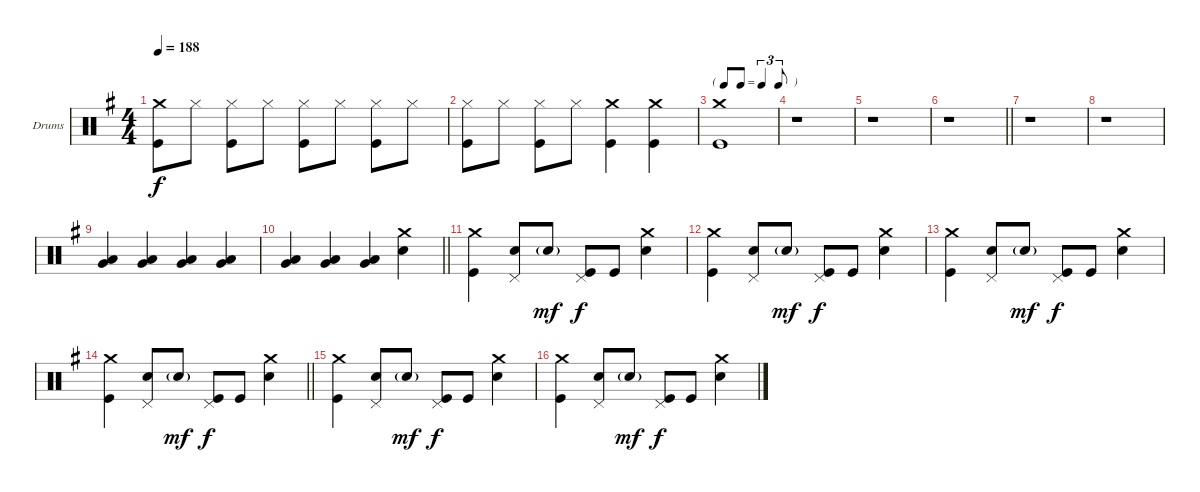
\bracketExtendMode groupsimilarinstruments
\firstSystemTrackNameOrientation horizontal
\otherSystemsTrackNameOrientation horizontal
\track ("Drumkit" "Drums") {instrument percussion}
\staff {score}
\articulation defaults
\ts (4 4)
\tempo 188
\clef neutral
\ks g
("Crash medium (hit)" "Kick (hit)").8{dy f} "Hi-Hat (closed)".8 ("Hi-Hat (closed)" "Kick (hit)").8 "Hi-Hat (closed)".8 ("Hi-Hat (closed)" "Kick (hit)").8 "Hi-Hat (closed)".8 ("Hi-Hat (closed)" "Kick (hit)").8 "Hi-Hat (closed)".8 |
("Hi-Hat (closed)" "Kick (hit)").8 "Hi-Hat (closed)".8 ("Hi-Hat (closed)" "Kick (hit)").8 "Hi-Hat (closed)".8 ("Crash medium (hit)" "Kick (hit)").4 ("Crash medium (hit)" "Kick (hit)").4 |
\tf triplet8th
("Crash medium (hit)" "Kick (hit)").1 |
r.1 |
r.1 |
\barLineRight lightlight
r.1 |
r.1 |
r.1 |
("Low Tom (hit)" "Very Low Tom (hit)").4 ("Low Tom (hit)" "Very Low Tom (hit)").4 ("Low Tom (hit)" "Very Low Tom (hit)").4 ("Low Tom (hit)" "Very Low Tom (hit)").4 |
\barLineRight lightlight
("Low Tom (hit)" "Very Low Tom (hit)").4 ("Low Tom (hit)" "Very Low Tom (hit)").4 ("Low Tom (hit)" "Very Low Tom (hit)").4 ("Crash medium (hit)" "Snare (hit) 2").4 |
("Crash medium (hit)" "Kick (hit)").4 ("Pedal Hi-Hat (hit)" "Snare (hit) 2").8 "Snare (hit) 2"{g}.8{dy mf} ("Pedal Hi-Hat (hit)" "Kick (hit)").8{dy f} "Kick (hit)".8 ("Crash medium (hit)" "Snare (hit) 2").4 |
("Crash medium (hit)" "Kick (hit)").4 ("Pedal Hi-Hat (hit)" "Snare (hit) 2").8 "Snare (hit) 2"{g}.8{dy mf} ("Pedal Hi-Hat (hit)" "Kick (hit)").8{dy f} "Kick (hit)".8 ("Crash medium (hit)" "Snare (hit) 2").4 |
("Crash medium (hit)" "Kick (hit)").4 ("Pedal Hi-Hat (hit)" "Snare (hit) 2").8 "Snare (hit) 2"{g}.8{dy mf} ("Pedal Hi-Hat (hit)" "Kick (hit)").8{dy f} "Kick (hit)".8 ("Crash medium (hit)" "Snare (hit) 2").4 |
\barLineRight lightlight
("Crash medium (hit)" "Kick (hit)").4 ("Pedal Hi-Hat (hit)" "Snare (hit) 2").8 "Snare (hit) 2"{g}.8{dy mf} ("Pedal Hi-Hat (hit)" "Kick (hit)").8{dy f} "Kick (hit)".8 ("Crash medium (hit)" "Snare (hit) 2").4 |
("Crash medium (hit)" "Kick (hit)").4 ("Pedal Hi-Hat (hit)" "Snare (hit) 2").8 "Snare (hit) 2"{g}.8{dy mf} ("Pedal Hi-Hat (hit)" "Kick (hit)").8{dy f} "Kick (hit)".8 ("Crash medium (hit)" "Snare (hit) 2").4 |
("Crash medium (hit)" "Kick (hit)").4 ("Pedal Hi-Hat (hit)" "Snare (hit) 2").8 "Snare (hit) 2"{g}.8{dy mf} ("Pedal Hi-Hat (hit)" "Kick (hit)").8{dy f} "Kick (hit)".8 ("Crash medium (hit)" "Snare (hit) 2").4
